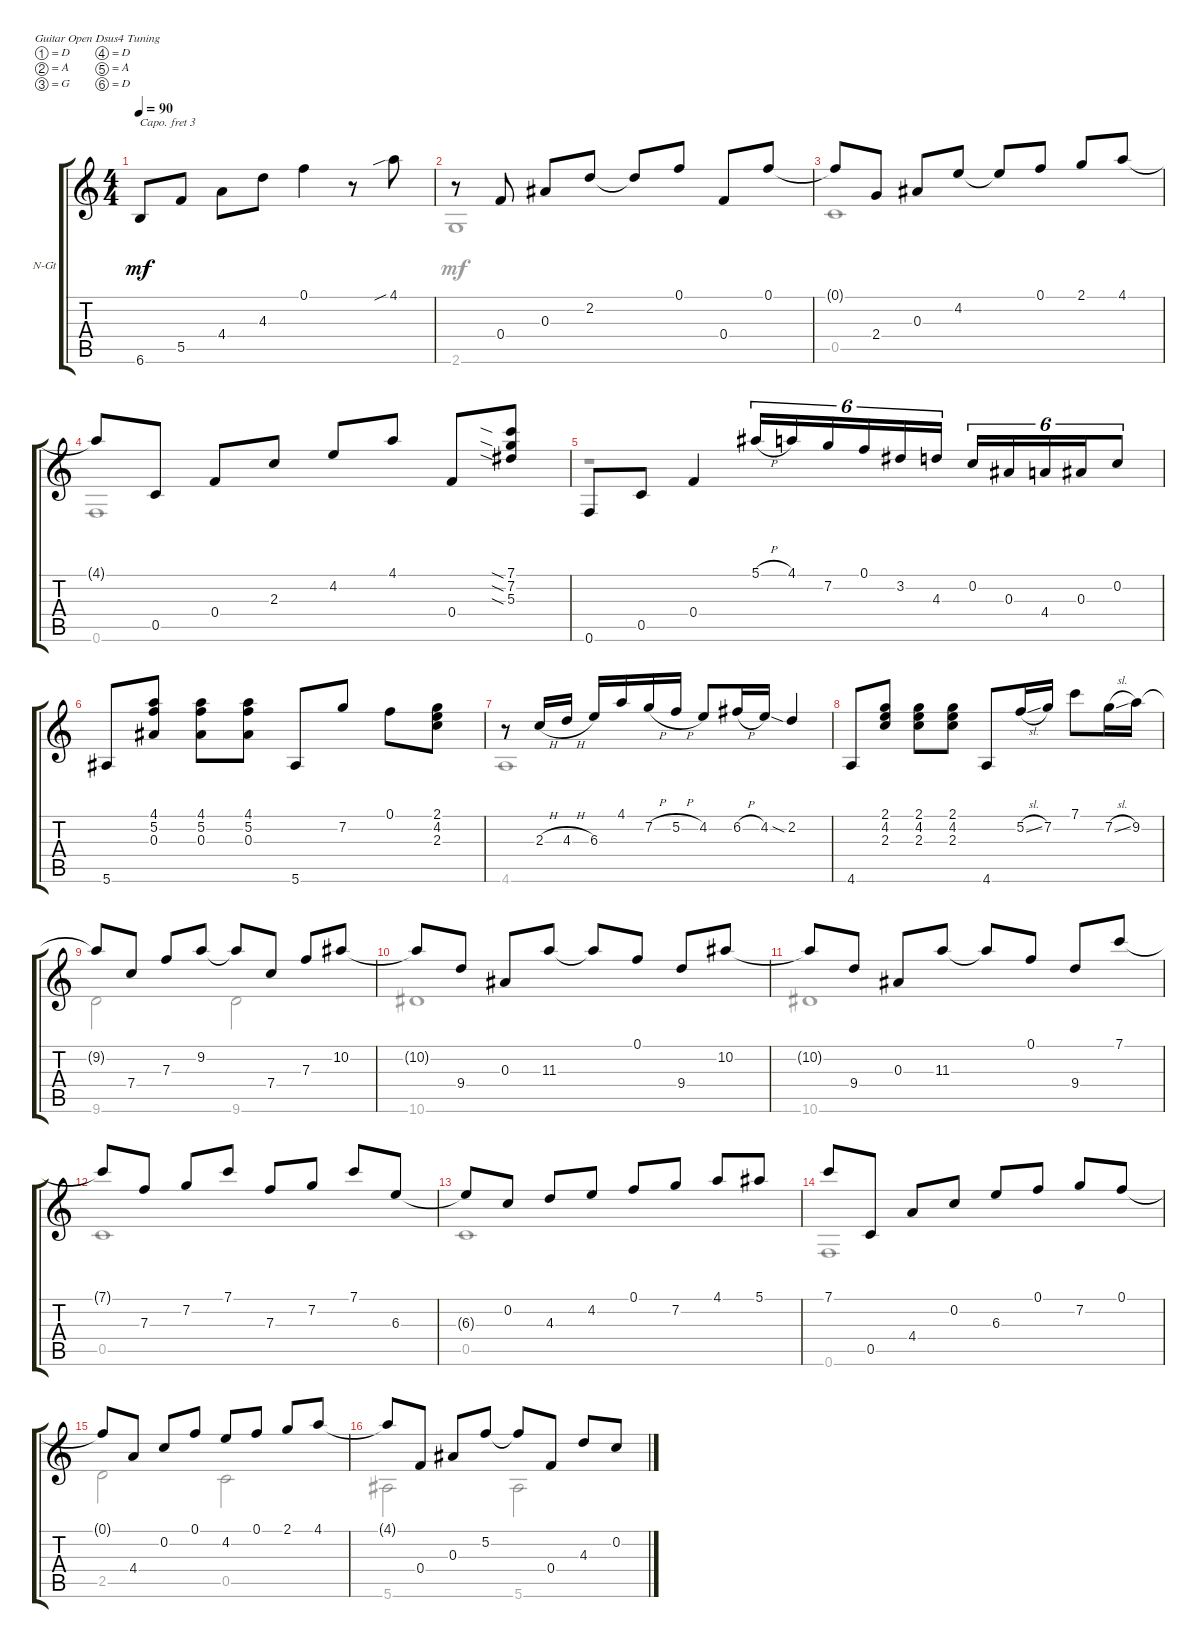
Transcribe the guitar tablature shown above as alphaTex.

\defaultSystemsLayout 4
\bracketExtendMode groupsimilarinstruments
\firstSystemTrackNameOrientation horizontal
\otherSystemsTrackNameOrientation horizontal
\track ("Nylon Guitar" "N-Gt") {instrument acousticguitarnylon}
\staff {score tabs}
\capo 3
\tuning (D4 A3 G3 D3 A2 D2)
\voice
\ts (4 4)
\tempo 90
\clef g2
\ks c
6.6.8{dy mf} 5.5.8 4.4.8 4.3.8 0.1.4 r.8 4.1{sib}.8 |
r.8 0.4.8 0.3.8 2.2.8 2.2{t}.8 0.1.8 0.4.8 0.1.8 |
0.1{t}.8 2.4.8 0.3.8 4.2.8 4.2{t}.8 0.1.8 2.1.8 4.1.8 |
4.1{t}.8 0.5.8 0.4.8 2.3.8 4.2.8 4.1.8 0.4.8 (5.3{sia} 7.1{sia} 7.2{sia}).8 |
0.6.8 0.5.8 0.4.4 5.1{h}.16{tu (6 4)} 4.1.16{tu (6 4)} 7.2.16{tu (6 4)} 0.1.16{tu (6 4)} 3.2.16{tu (6 4)} 4.3.16{tu (6 4)} 0.2.16{tu (6 4)} 0.3.16{tu (6 4)} 4.4.16{tu (6 4)} 0.3.16{tu (6 4)} 0.2.8{tu (6 4)} |
5.6.8 (4.1 0.3 5.2).8 (0.3 4.1 5.2).8 (0.3 4.1 5.2).8 5.6.8 7.2.8 0.1.8 (4.2 2.1 2.3).8 |
r.8 2.3{h}.16 4.3{h}.16 6.3.16 4.1.16 7.2{h}.16 5.2{h}.16 4.2.8 6.2{h}.16 4.2.16 2.2{sia}.4 |
4.6.8 (2.1 4.2 2.3).8 (4.2 2.1 2.3).8 (2.1 4.2 2.3).8 4.6.8 5.2{sl}.16 7.2.16 7.1.8 7.2{sl}.16 9.2.16 |
9.2{t}.8 7.4.8 7.3.8 9.2.8 9.2{t}.8 7.4.8 7.3.8 10.2.8 |
10.2{t}.8 9.4.8 0.3.8 11.3.8 11.3{t}.8 0.1.8 9.4.8 10.2.8 |
10.2{t}.8 9.4.8 0.3.8 11.3.8 11.3{t}.8 0.1.8 9.4.8 7.1.8 |
7.1{t}.8 7.3.8 7.2.8 7.1.8 7.3.8 7.2.8 7.1.8 6.3.8 |
6.3{t}.8 0.2.8 4.3.8 4.2.8 0.1.8 7.2.8 4.1.8 5.1.8 |
7.1.8 0.5.8 4.4.8 0.2.8 6.3.8 0.1.8 7.2.8 0.1.8 |
0.1{t}.8 4.4.8 0.2.8 0.1.8 4.2.8 0.1.8 2.1.8 4.1.8 |
4.1{t}.8 0.4.8 0.3.8 5.2.8 5.2{t}.8 0.4.8 4.3.8 0.2.8
\voice
\clef g2
\ottava regular
\simile none
\ks c
|
2.6.1 |
0.5.1 |
0.6.1 |
r.1 |
|
4.6.1 |
|
9.6.2 9.6.2 |
10.6.1 |
10.6.1 |
0.5.1 |
0.5.1 |
0.6.1 |
2.5.2 0.5.2 |
5.6.2 5.6.2
